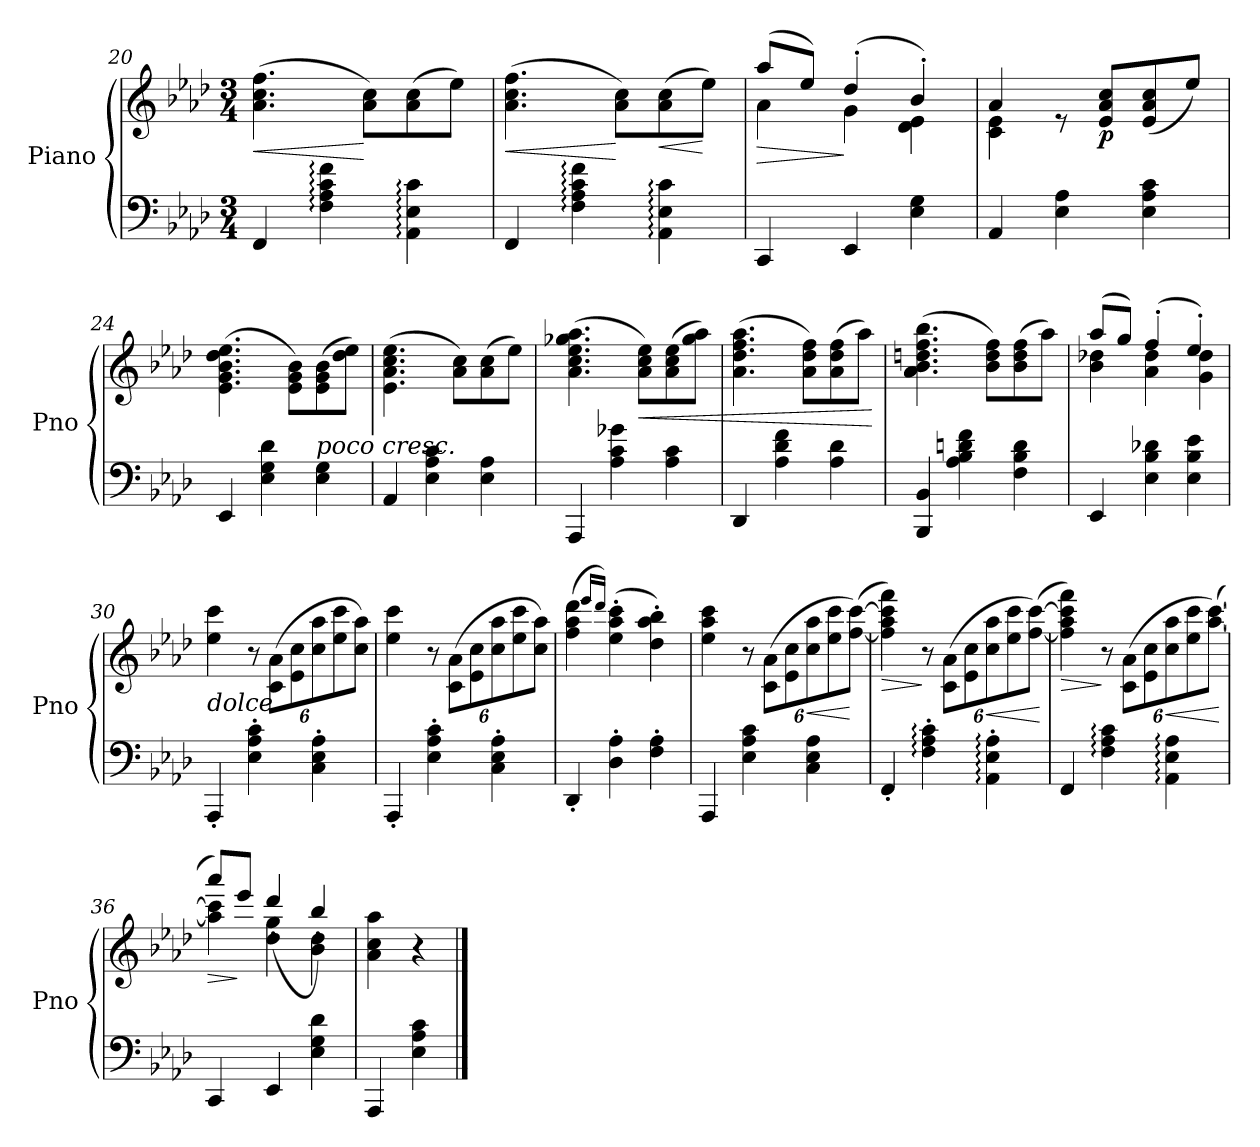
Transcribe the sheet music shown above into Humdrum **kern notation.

**kern	**kern	**dynam
*part1	*part1	*part1
*staff2	*staff1	*staff1/2
*I"Piano	*	*
*I'Pno	*	*
!!LO:LB:g=z
*clefF4	*clefG2	*
*k[b-e-a-d-]	*k[b-e-a-d-]	*
*M3/4	*M3/4	*
=20	=20	=20
!	!	!LO:HP:b
!	!	!LO:HP:n=1:b
4FF/	(>4.a-\ 4.cc\ 4.ff\	< >
4F\: 4A-\: 4c\: 4f\:	.	.
.	8a-\ 8cc\L)	[
4AA-\: 4E-\: 4c\:	(>8a-\ 8cc\	]
.	8ee-\J)	.
=21	=21	=21
!	!	!LO:HP:b
!	!	!LO:HP:n=1:b
4FF/	(>4.a-\ 4.cc\ 4.ff\	< >
4F\: 4A-\: 4c\: 4f\:	.	.
.	8a-\ 8cc\L)	[
!	!	!LO:HP:n=1:b
4AA-\: 4E-\: 4c\:	(>8a-\ 8cc\	] <
.	8ee-\J)	[
=22	=22	=22
!	!	!LO:HP:b
*	*^	*
4CC/	(>8aa-/L	4a-\	>
.	8ee-/J)	.	.
4EE-/	(>4dd-'/	4g\	]
4E-\ 4G\	4b-'/)	4d-\ 4e-\	.
=23	=23	=23	=23
4AA-/	4a-/	4c\ 4e-\	.
4E-\ 4A-\	8re	2ryy	.
!	!	!	!LO:DY:b
.	8e-/ 8a-/ 8cc/L	.	p
4E-\ 4A-\ 4c\	(<8e-/ 8a-/ 8cc/	.	.
.	8ee-/J)	.	.
*	*v	*v	*
=24	=24	=24
4EE-/	(>4.e-\ 4.g\ 4.b-\ 4.dd-\ 4.ee-\	.
4E-\ 4G\ 4d-\	.	.
.	8e-\ 8g\ 8b-\L)	.
!LO:TX:a:i:t=poco cresc.	!	!
4E-\ 4G\	(>8e-\ 8g\ 8b-\	.
.	8dd-\ 8ee-\J)	.
=25	=25	=25
4AA-/	(>4.e-\ 4.a-\ 4.cc\ 4.ee-\	.
4E-\ 4A-\ 4c\	.	.
.	8a-\ 8cc\L)	.
4E-\ 4A-\	(>8a-\ 8cc\	.
.	8ee-\J)	.
!!LO:LB:g=z
=26	=26	=26
4AAA-/	(>4.a-\ 4.cc\ 4.ee-\ 4.gg-X\ 4.aa-\	.
4A-\ 4c\ 4g-X\	.	.
!	!	!LO:HP:b
.	8a-\ 8cc\ 8ee-\L)	<
4A-\ 4c\	(>8a-\ 8cc\ 8ee-\	.
.	8gg-\ 8aa-\J)	.
=27	=27	=27
4DD-/	(>4.a-\ 4.dd-\ 4.ff\ 4.aa-\	.
4A-\ 4d-\ 4f\	.	.
.	8a-\ 8dd-\ 8ff\L)	.
4A-\ 4d-\	(>8a-\ 8dd-\ 8ff\	.
.	8aa-\J)	.
.	.	[
=28	=28	=28
4BBB-/ 4BB-/	(>4.a-\ 4.b-\ 4.ddn\ 4.ff\ 4.bb-\	.
4A-\ 4B-\ 4dn\ 4f\	.	.
.	8b-\ 8dd\ 8ff\L)	.
4F\ 4B-\ 4d\	(>8b-\ 8dd\ 8ff\	.
.	8aa-\J)	.
=29	=29	=29
*	*^	*
4EE-/	(>8aa-/L	4b-\ 4dd-X\	.
.	8gg/J)	.	.
4E-\ 4B-\ 4d-X\	(>4ff'/	4a-\ 4dd-\	.
4E-\ 4B-\ 4e-\	4ee-'/)	4g\ 4dd-\	.
=30	=30	=30	=30
!LO:TX:a:i:t=dolce	!	!	!
*	*v	*v	*
4AAA-'/	4ee-\ 4ccc\	.
*	*Xbrackettup	*
4E-\' 4A-\' 4c\'	12r	.
.	(>12c\ 12a-\L	.
.	12e-\ 12cc\	.
4C\' 4E-\' 4A-\'	12cc\ 12aa-\	.
.	12ee-\ 12ccc\	.
.	12cc\ 12aa-\J)	.
=31	=31	=31
4AAA-'/	4ee-\ 4ccc\	.
4E-\' 4A-\' 4c\'	12r	.
.	(>12c\ 12a-\L	.
.	12e-\ 12cc\	.
4C\' 4E-\' 4A-\'	12cc\ 12aa-\	.
.	12ee-\ 12ccc\	.
.	12cc\ 12aa-\J)	.
!!LO:LB:g=z
=32	=32	=32
4DD-'/	(>4ff\ 4aa-\ 4ddd-\	.
.	16qeee-/LL	.
.	16qddd-/JJ)	.
4D-\' 4A-\'	(>4ee-\' 4aa-\' 4ccc\'	.
4F\' 4A-\'	4dd-\' 4aa-\' 4bb-\')	.
=33	=33	=33
4AAA-/	4ee-\ 4aa-\ 4ccc\	.
4E-\ 4A-\ 4c\	12r	.
.	(>12c\ 12a-\L	.
.	12e-\ 12cc\	.
!	!	!LO:HP:b
4C\ 4E-\ 4A-\	12cc\ 12aa-\	<
.	12ee-\ 12ccc\	.
.	(>[12ff\ [12ccc\J)	[
=34	=34	=34
!	!	!LO:HP:b
4FF'/	4ff\] 4aa-\ 4ccc\] 4fff\)	>
4F\:' 4A-\:' 4c\:'	12r	]
.	(>12c\ 12a-\L	.
.	12e-\ 12cc\	.
!	!	!LO:HP:b
4AA-\:' 4E-\:' 4A-\:'	12cc\ 12aa-\	<
.	12ee-\ 12ccc\	.
.	(>[12ff\ [12ccc\J)	.
.	.	[
=35	=35	=35
!	!	!LO:HP:b
4FF/	4ff\] 4aa-\ 4ccc\] 4fff\)	>
4F\: 4A-\: 4c\:	12r	]
.	(>12c\ 12a-\L	.
.	12e-\ 12cc\	.
!	!	!LO:HP:b
4AA-\: 4E-\: 4A-\:	12cc\ 12aa-\	<
.	12ee-\ 12ccc\	.
.	(>[12aa-\ [12ccc\J)	.
.	.	[
=36	=36	=36
!	!	!LO:HP:b
*	*^	*
4CC/	4aa-\] 4ccc\]	8aaa-/L)	>
.	.	8eee-/J	]
4EE-/	4dd-\ 4gg\	(>4ddd-'/	.
4E-\ 4G\ 4d-\	4b-\ 4dd-\	4bb-'/)	.
*	*v	*v	*
=37	=37	=37
4AAA-/	4a-\ 4cc\ 4aa-\	.
4E-\ 4A-\ 4c\	4r	.
==	==	==
*-	*-	*-
